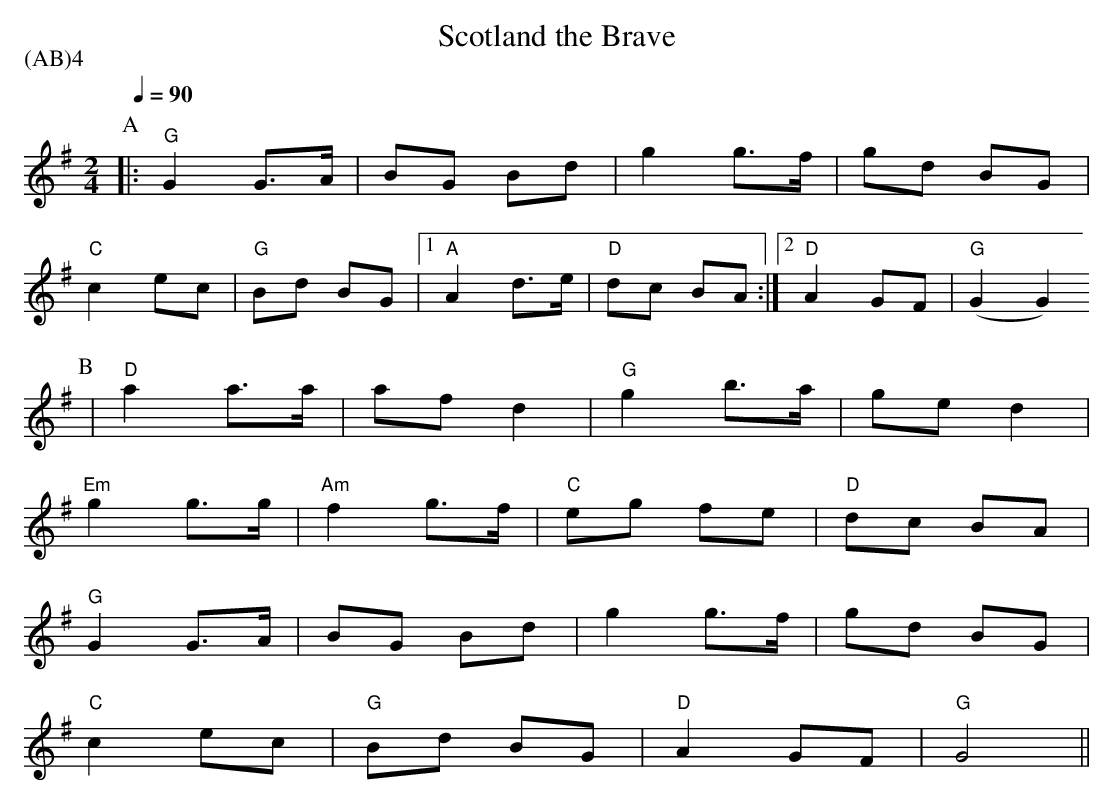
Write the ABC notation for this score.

X:1
T:Scotland the Brave
P:(AB)4
M:2/4
L:1/8
Q:1/4=90
K:G
P:A
|: "G" G2 G>A | BG Bd | g2 g>f | gd BG |
"C" c2 ec | "G" Bd BG |1 "A" A2 d>e | "D"  dc BA :|2  "D" A2 GF | "G" (G2 G2)
P:B
| "D"  a2 a>a | af d2 | "G" g2 b>a | ge d2 |
"Em" g2 g>g | "Am" f2 g>f | "C"  eg fe |  "D" dc BA |
"G" G2 G>A |  BG Bd | g2 g>f | gd BG |
"C" c2 ec | "G" Bd BG | "D" A2 GF | "G"  G4 ||
